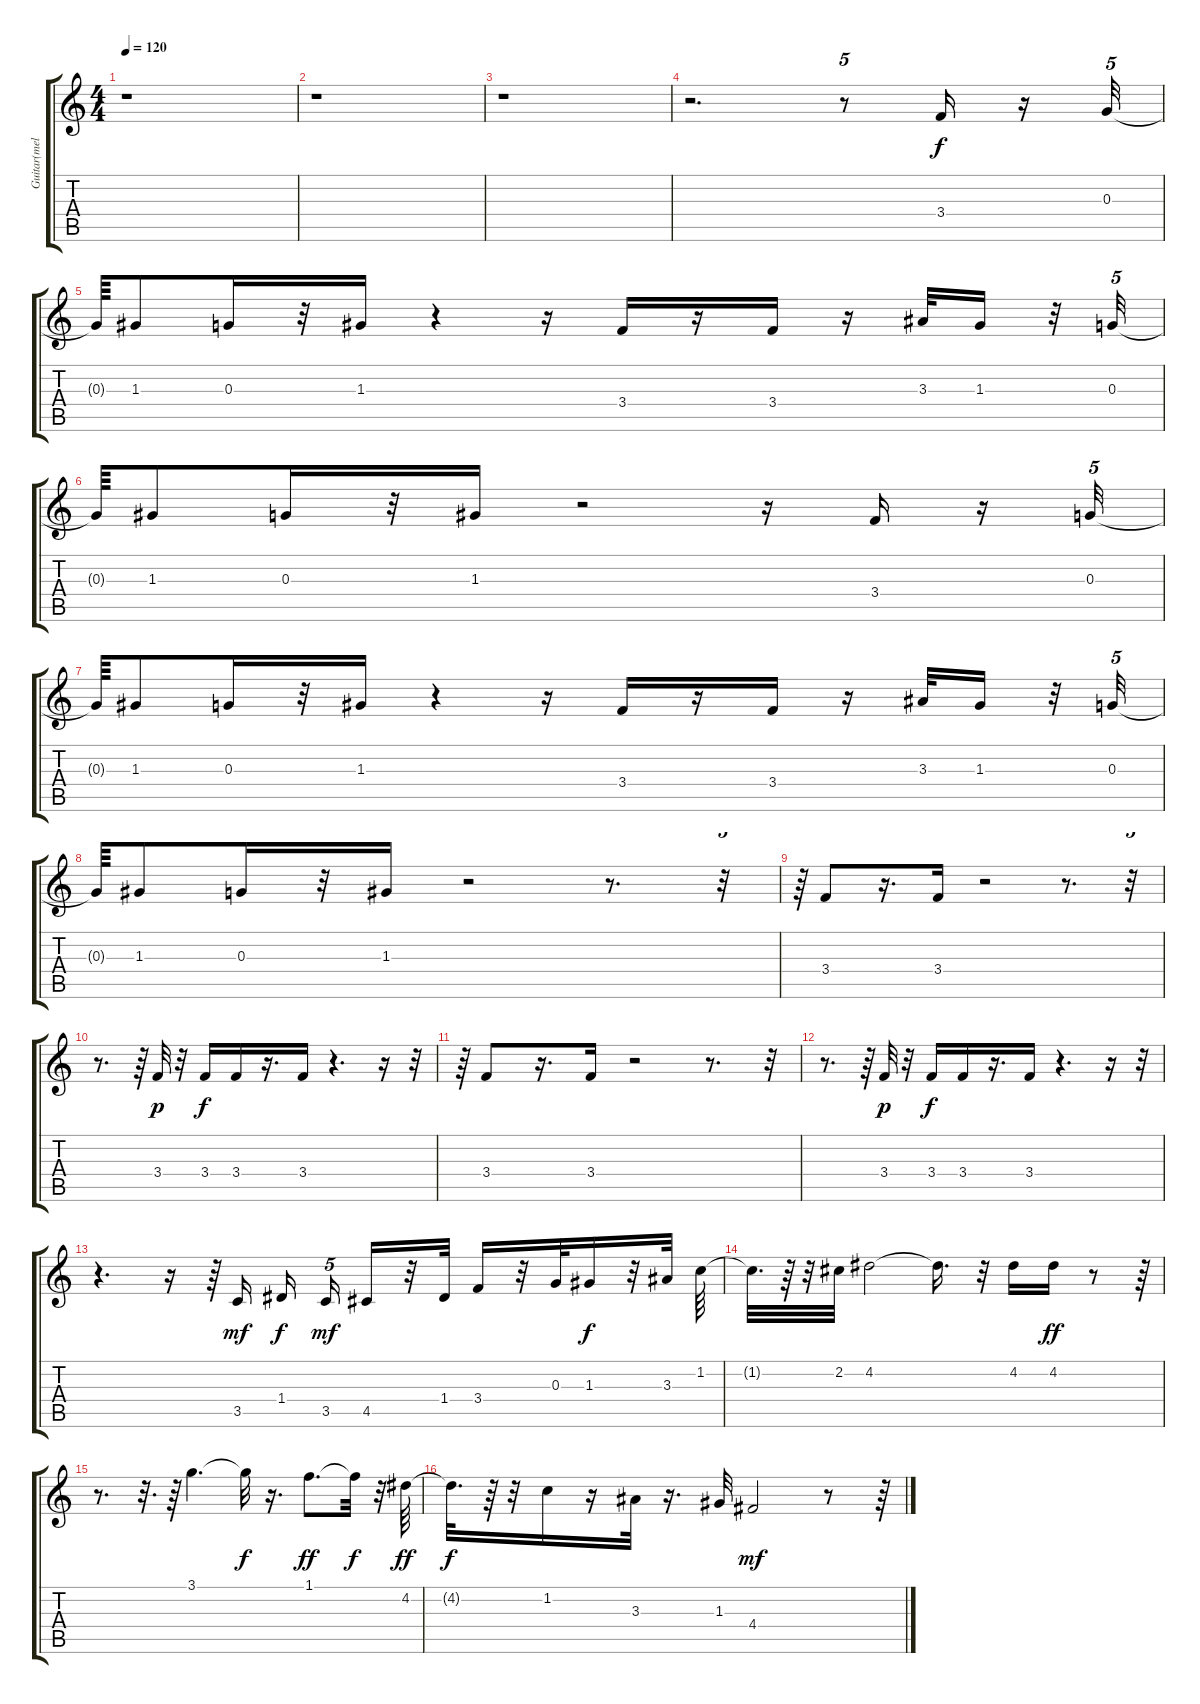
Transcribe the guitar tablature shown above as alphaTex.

\track ("Guitar(melody)(+13)                 " "Guitar(mel") {instrument electricguitarjazz}
\staff {score tabs}
\tuning (E4 B3 G3 D3 A2 E2) {hide}
\ts (4 4)
\tempo 120
\clef g2
\ks c
r.1{dy fff} |
r.1 |
r.1 |
r.2{d} r.8{tu (5 4)} 3.4.16{dy f} r.16 0.3.32{tu (5 4)} |
0.3{t}.64 1.3.8 0.3.16 r.32 1.3.16 r.4 r.16 3.4.16 r.16 3.4.16 r.16 3.3.32 1.3.16 r.32 0.3.32{tu (5 4)} |
0.3{t}.64 1.3.8 0.3.16 r.32 1.3.16 r.2 r.16 3.4.16 r.16 0.3.32{tu (5 4)} |
0.3{t}.64 1.3.8 0.3.16 r.32 1.3.16 r.4 r.16 3.4.16 r.16 3.4.16 r.16 3.3.32 1.3.16 r.32 0.3.32{tu (5 4)} |
0.3{t}.64 1.3.8 0.3.16 r.32 1.3.16 r.2 r.8{d} r.32{tu (5 4)} |
r.64 3.4.8 r.16{d} 3.4.16 r.2 r.8{d} r.32{tu (5 4)} |
r.8{d} r.64 3.4.32{dy p} r.32 3.4.16{dy f} 3.4.16 r.16{d} 3.4.16 r.4{d} r.16 r.32{tu (5 4)} |
r.64 3.4.8 r.16{d} 3.4.16 r.2 r.8{d} r.32{tu (5 4)} |
r.8{d} r.64 3.4.32{dy p} r.32 3.4.16{dy f} 3.4.16 r.16{d} 3.4.16 r.4{d} r.16 r.32{tu (5 4)} |
r.4{d} r.16 r.64 3.5.16{dy mf} 1.4.16{dy f} 3.5.16{tu (5 4) dy mf} 4.5.16 r.32 1.4.32 3.4.16 r.32 0.3.32 1.3.16{dy f} r.32 3.3.32 1.2.64 |
1.2{t}.32{d} r.64 r.32 2.2.32 4.2.2 4.2{t}.16{d} r.32 4.2.16 4.2.16{dy ff} r.8 r.64 |
r.8{d} r.32{d} r.64 3.1.4{d} 3.1{t}.32{dy f} r.16{d} 1.1.8{d dy ff} 1.1{t}.32{dy f} r.32 4.2.64{dy ff} |
4.2{t}.32{d dy f} r.64 r.32 1.2.16 r.16 3.3.32 r.16{d} 1.3.32 4.4.2{dy mf} r.8 r.64
